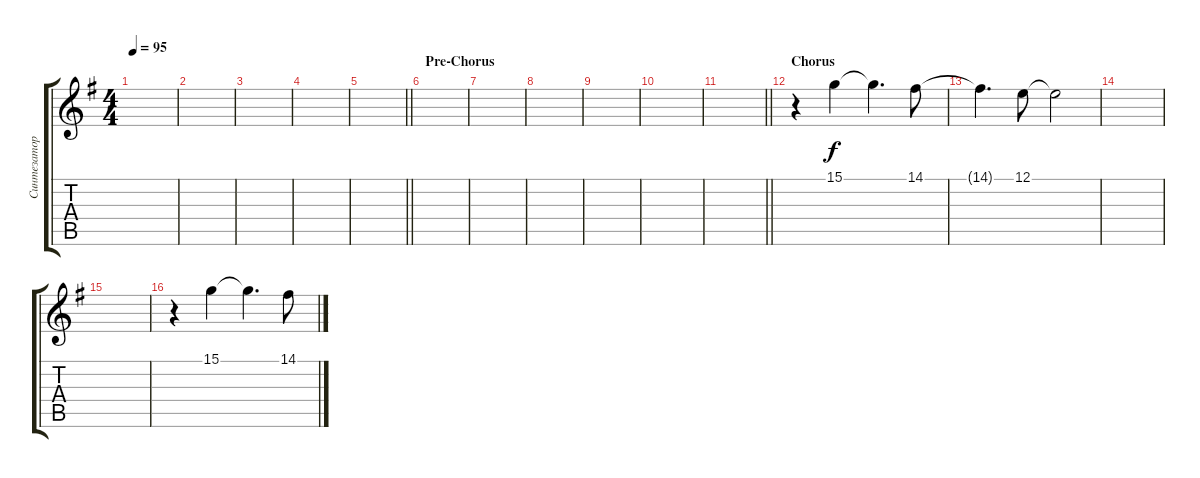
\track ("Синтезатор" "Синтезатор") {instrument lead6voice}
\staff {score tabs}
\tuning (E4 B3 G3 D3 A2 E2) {hide}
\ts (4 4)
\tempo 95
\clef g2
\ks eminor
|
|
|
|
\barLineRight lightlight
|
\section ("" "Pre-Chorus")
|
|
|
|
|
\barLineRight lightlight
|
\section ("" "Chorus")
r.4 15.1.4 15.1{t}.4{d} 14.1.8 |
14.1{t}.4{d} 12.1.8 12.1{t}.2 |
|
|
r.4 15.1.4 15.1{t}.4{d} 14.1.8
